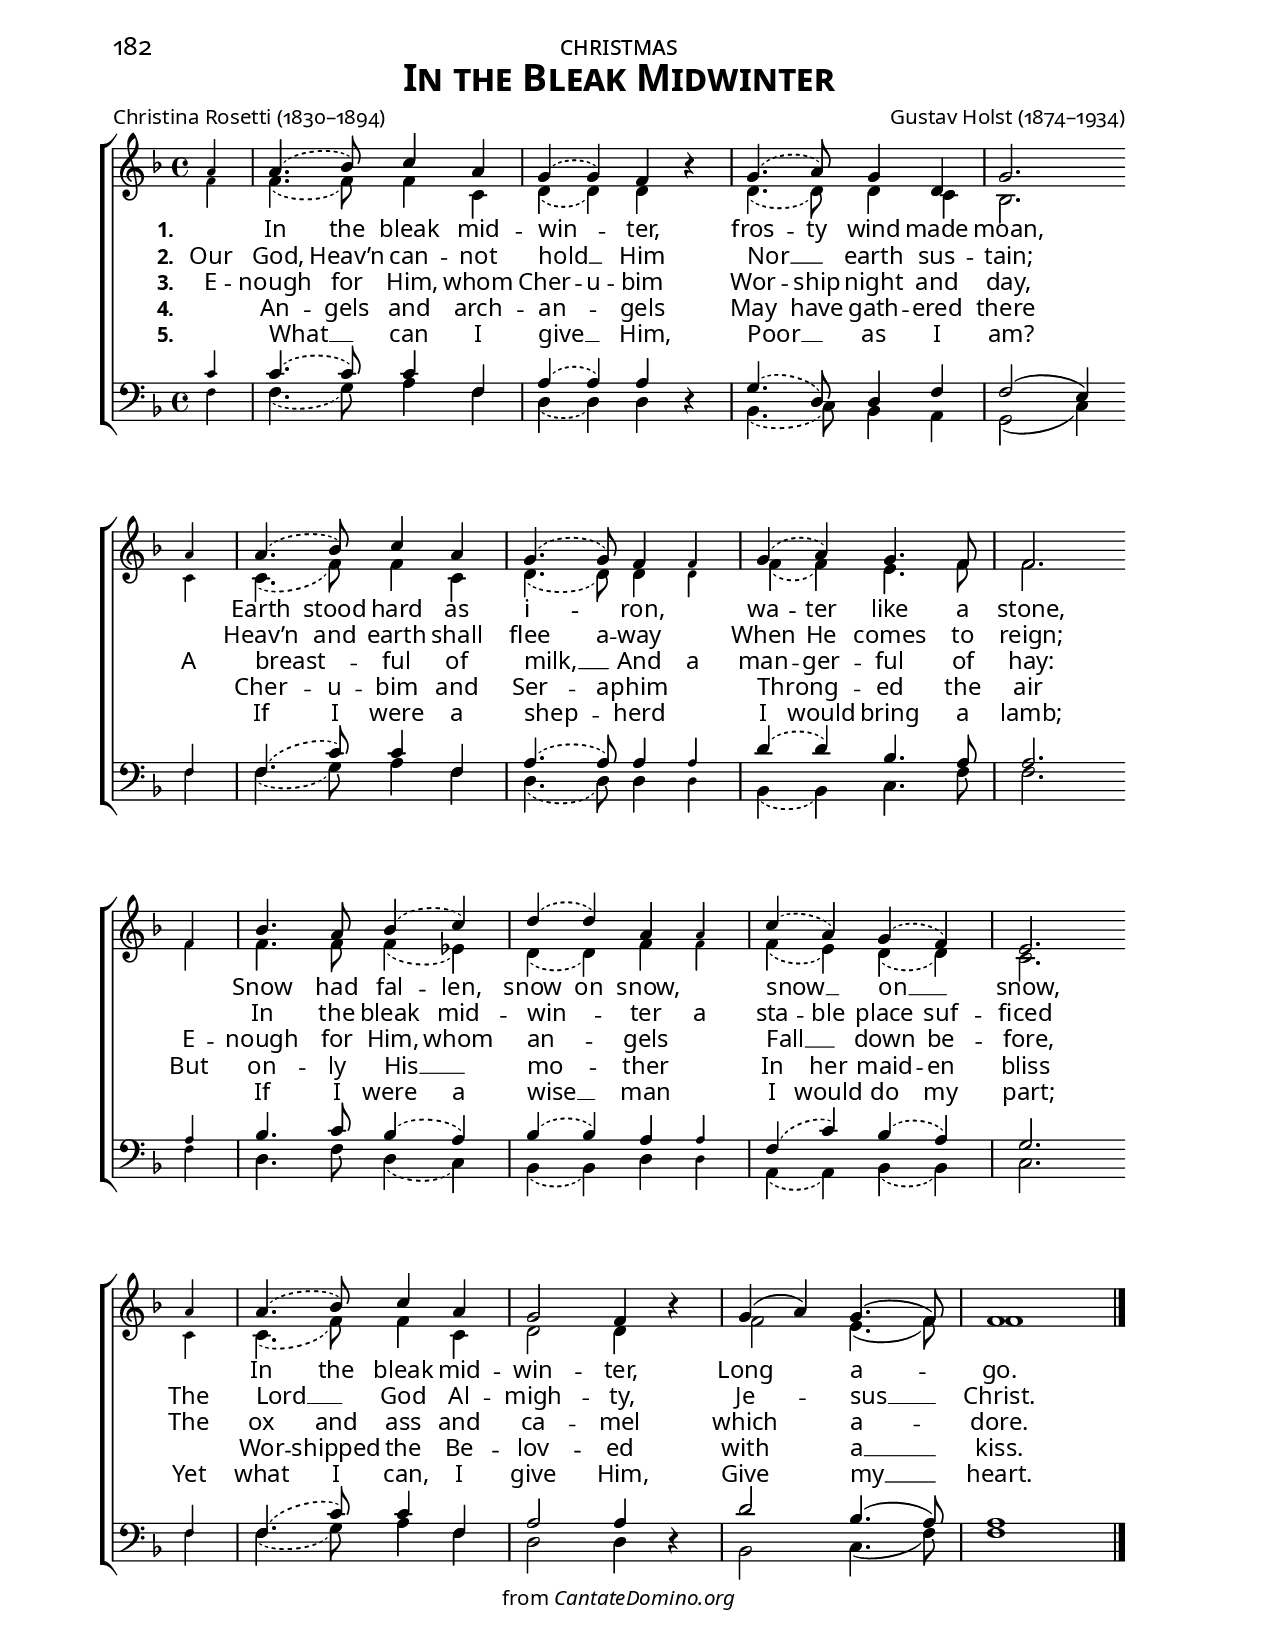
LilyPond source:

\version "2.14.2"
\include "util.ly"
\header {
  title = \markup{\override #'(font-name . "Garamond Premier Pro Semibold"){ \abs-fontsize #18 \smallCapsOldStyle"In the Bleak Midwinter"}}
  poet = \markup\oldStyleNum"Christina Rosetti (1830–1894)"
  composer = \markup\oldStyleNum"Gustav Holst (1874–1934)"
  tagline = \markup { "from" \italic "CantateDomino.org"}
}
\paper {
  %print-all-headers = ##t
  paper-height = 11\in
  paper-width = 8.5\in
  indent = 0\in
  %system-system-spacing = #'((basic-distance . 10) (padding . 0))
  system-system-spacing =
    #'((basic-distance . 0)
       (minimum-distance . 0)
       (padding . -5)
       (stretchability . 100))
  ragged-last-bottom = ##f
  ragged-bottom = ##f
  two-sided = ##t
  inner-margin = 1\in
  outer-margin = 0.75\in
  top-margin = 0.26\in
  bottom-margin = 0.25\in
  first-page-number = #182
  print-first-page-number = ##t
  headerLine = \markup{\override #'(font-name . "Garamond Premier Pro") \smallCapsOldStyle"christmas"}
  oddHeaderMarkup = \markup\fill-line{
     \override #'(font-name . "Garamond Premier Pro")\abs-fontsize #12.5
     \combine 
        \fill-line{"" \on-the-fly #print-page-number-check-first
        \oldStylePageNum""
        }
        \fill-line{\headerLine}
  }
  evenHeaderMarkup = \markup {
     \override #'(font-name . "Garamond Premier Pro")\abs-fontsize #12.5
     \combine
        \on-the-fly #print-page-number-check-first
        \oldStylePageNum""
        \fill-line{\headerLine}
  }
}
#(set-global-staff-size 18) \paper{ #(define fonts (make-pango-font-tree "Garamond Premier Pro" "Garamond Premier Pro" "Garamond Premier Pro" (/ 18 20))) }
global = {
  \key f \major
  \time 4/4
}

sopMusic = \relative c'' {
  \partial 4 \teeny a4 | \normalsize
  \slurDashed
  a4.( bes8) c4 a |
  g4( g) f bes\rest |
  g4.( a8) g4 d |
  g2. \bar""\break \teeny a4 | \normalsize
  
  a4.( bes8) c4 a |
  g4.( g8) f4 \teeny f | \normalsize
  g4( a) g4. f8 |
  f2. \bar""\break \teeny f4 | \normalsize
  
  bes4. a8 bes4( c) |
  d( d) a \teeny a | \normalsize
  c( a) g( f) |
  e2. \bar""\break \teeny a4 | \normalsize
  
  a4.( bes8) c4 a |
  g2 f4 bes\rest |
  \slurSolid g4( a) g4.( f8) |
  f1 \bar "|."
}
sopWords = \lyricmode {
  
}

altoMusic = \relative c' {
  \partial 4 \teeny f4 | \normalsize
  \slurDashed f4.( f8) f4 c |
  d4( d) d s |
  d4.( d8) d4 c |
  bes2. \teeny c4 | \normalsize
  
  c4.( f8) f4 c |
  d4.( d8) d4 \teeny d | \normalsize
  f4( f) e4. f8 |
  f2. \teeny f4 | \normalsize
  
  f4. f8 f4( ees4) |
  d( d) f \teeny f | \normalsize
  f( e) d( d) |
  c2. \teeny c4 | \normalsize
  
  c4.( f8) f4 c |
  d2 d4 s |
  \slurSolid f2 e4.( f8) |
  f1 \bar "|."
}
altoWords = \lyricmode {
  \dropLyricsXI
  \set stanza = #"1. "
  \set ignoreMelismata = ##t
  "" In the bleak mid -- win -- _ ter,
  fros -- ty wind made moan, ""
  Earth stood hard as i -- _ ron, ""
  wa -- ter like a stone, ""
  Snow had fal -- len, snow on snow, ""
  snow __ _ on __ _ snow, ""
  In the bleak mid -- win -- 
  \set associatedVoice = "tenors"
  ter,
  Long a -- _ go.
}
altoWordsII = \lyricmode {
  \dropLyricsXI
  \set stanza = #"2. "
  \set ignoreMelismata = ##t
  Our God, Heav’n can -- not hold
__
  _ Him
  Nor __ _ earth sus -- tain; ""
  Heav’n and earth shall flee a -- way ""
  When He comes to reign; ""
  In the bleak mid -- win -- _ ter a sta -- ble place suf -- ficed
  The Lord __ _ God Al -- migh -- 
  \set associatedVoice = "tenors"
  ty,
  Je -- sus __ _ Christ.
}
altoWordsIII = \lyricmode {
  \dropLyricsXI
  \set stanza = #"3. "
  \set ignoreMelismata = ##t
  E -- nough for Him, whom Cher -- u -- bim
  Wor -- ship night and day,
  A breast -- _ ful of milk, __ _
  And a man -- ger -- ful of hay:
  E -- nough for Him, whom an -- _ gels ""
  Fall __ _ down be -- fore,
  The ox and ass and ca -- 
  \set associatedVoice = "tenors"
  mel which a -- _ dore.
}
altoWordsIV = \lyricmode {
  \dropLyricsXI
\set ignoreMelismata = ##t
  \set stanza = #"4. "
  "" An -- gels and arch -- an -- _ gels May have gath -- ered there ""
  Cher -- u -- bim and Ser -- a -- phim ""
  Throng -- _ ed the air
  But on -- ly His __ _ mo -- _ ther ""
  In her maid -- en bliss ""
  Wor -- shipped the Be -- lov -- 
  \set associatedVoice = "tenors"
  ed with a __ _ kiss.
}
altoWordsV = \lyricmode {
  \dropLyricsXI
\set ignoreMelismata = ##t
  \set stanza = #"5. "
  "" What __ _ can I give __ _ Him,
  Poor __ _ as I am? ""
  If I were a shep -- _ herd ""
  I would bring a lamb; ""
  If I were a wise __ _ man ""
  I would do my part;
  Yet what I can, I give 
  \set associatedVoice = "tenors"
  Him,
  Give my __ _ heart.
}

tenorMusic = \relative c' {
  \partial 4 \teeny c4 | \normalsize
  \slurDashed c4.( c8) c4 f, |
  a( a) a s |
  g4.( d8) d4 f |
  \slurSolid f2( e4) \teeny f | \normalsize
  
  \slurDashed f4.( c'8) c4 f, |
  a4.( a8) a4 \teeny a | \normalsize
  d( d) bes4. a8 |
  a2. \teeny a4 | \normalsize
  
  bes4. c8 bes4( a) |
  bes( bes) a \teeny a | \normalsize
  f( c') bes( a) |
  g2. \teeny f4 | \normalsize
  
  f4.( c'8) c4 f, |
  a2 a4 s |
  \slurSolid d2 bes4.( a8) |
  a1 \bar "|."
}
tenorWords = \lyricmode {

}

bassMusic = \relative c {
  \partial 4 \teeny f4 | \normalsize
  \slurDashed f4.( g8) a4 f |
  d( d) d d\rest |
  bes4.( c8) bes4 a |
  \slurSolid g2( c4) \teeny f | \normalsize
  
  \slurDashed f4.( g8) a4 f |
  d4.( d8) d4 \teeny d | \normalsize
  bes( bes) c4. f8 |
  f2. \teeny f4 | \normalsize
  
  d4. f8 d4( c) |
  bes( bes) d \teeny d | \normalsize
  a( a) bes( bes) |
  c2. \teeny f4 | \normalsize
  
  f4.( g8) a4 f |
  d2 d4 d\rest |
  \slurSolid bes2 c4.( f8) |
  f1 \bar "|."
}
bassWords = \lyricmode {

}

\score {
  <<
   \new ChoirStaff <<
    \new Staff = women <<
      \new Voice = "sopranos" { \voiceOne << \global \sopMusic >> }
      \new Voice = "altos" { \voiceTwo << \global \altoMusic >> }
    >>
   \new Staff = men <<
      \clef bass
      \new Voice = "tenors" { \voiceOne << \global \tenorMusic >> }
      \new Voice = "basses" { \voiceTwo << \global \bassMusic >> }
    >>
    \new Lyrics \with { alignAboveContext = #"women" \override VerticalAxisGroup #'nonstaff-relatedstaff-spacing = #'((basic-distance . 1))} \lyricsto "sopranos" \sopWords
    \new Lyrics = "altosV"  \with { alignBelowContext = #"women" } \lyricsto "sopranos" \altoWordsV
    \new Lyrics = "altosIV"  \with { alignBelowContext = #"women" } \lyricsto "sopranos" \altoWordsIV
    \new Lyrics = "altosIII"  \with { alignBelowContext = #"women" } \lyricsto "sopranos" \altoWordsIII
    \new Lyrics = "altosII"  \with { alignBelowContext = #"women" } \lyricsto "sopranos" \altoWordsII
    \new Lyrics = "altos"  \with { alignBelowContext = #"women" \override VerticalAxisGroup #'nonstaff-relatedstaff-spacing = #'((padding . -0.9))  } \lyricsto "sopranos" \altoWords
    \new Lyrics \with { alignAboveContext = #"men" \override VerticalAxisGroup #'nonstaff-relatedstaff-spacing = #'((basic-distance . 1)) } \lyricsto "tenors" \tenorWords
    \new Lyrics \with { alignBelowContext = #"men" \override VerticalAxisGroup #'nonstaff-relatedstaff-spacing = #'((basic-distance . 1)) } \lyricsto "basses" \bassWords
  >>
%    \new PianoStaff << \new Staff { \new Voice { \pianoRH } } \new Staff { \clef "bass" \pianoLH } >>
  >>
  \layout {
  \context {
    \Lyrics
    \override LyricText #'font-size = #1.3
  }
    \context {
      \Score
      %\override SpacingSpanner #'base-shortest-duration = #(ly:make-moment 1 8)
      %\override SpacingSpanner #'common-shortest-duration = #(ly:make-moment 1 4)
    }
    \context {
      % Remove all empty staves
      % \Staff \RemoveEmptyStaves \override VerticalAxisGroup #'remove-first = ##t
    }
    \context {
      \Lyrics
      \override LyricText #'X-offset = #center-on-word
    }
  }
}

